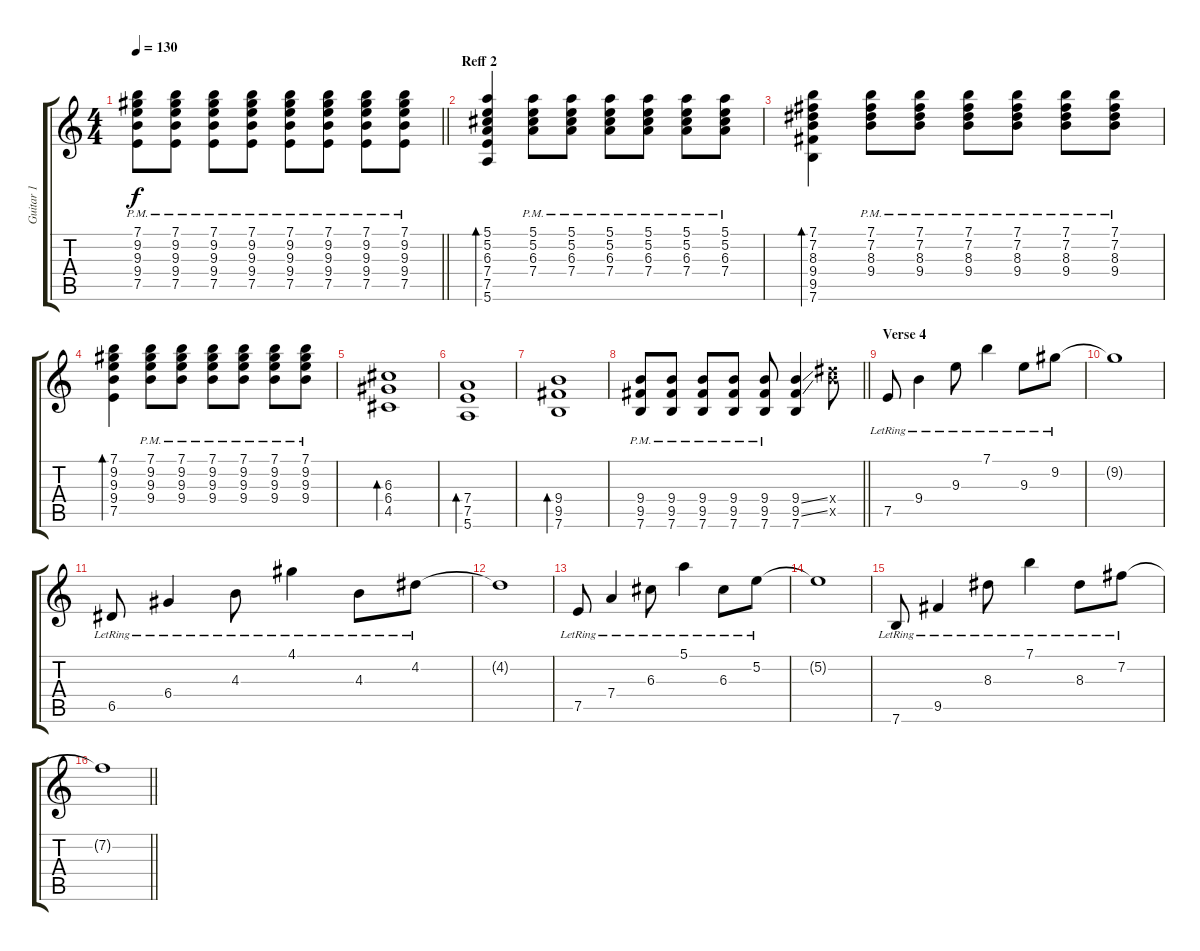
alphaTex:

\track ("Guitar 1" "Guitar 1") {instrument overdrivenguitar}
\staff {score tabs}
\tuning (E4 B3 G3 D3 A2 E2) {hide}
\ts (4 4)
\tempo 130
\clef g2
\barLineRight lightlight
\ks c
(7.1{pm} 9.2{pm} 9.3{pm} 9.4{pm} 7.5{pm}).8{dy f} (7.1{pm} 9.2{pm} 9.3{pm} 9.4{pm} 7.5{pm}).8 (7.1{pm} 9.2{pm} 9.3{pm} 9.4{pm} 7.5{pm}).8 (7.1{pm} 9.2{pm} 9.3{pm} 9.4{pm} 7.5{pm}).8 (7.1{pm} 9.2{pm} 9.3{pm} 9.4{pm} 7.5{pm}).8 (7.1{pm} 9.2{pm} 9.3{pm} 9.4{pm} 7.5{pm}).8 (7.1{pm} 9.2{pm} 9.3{pm} 9.4{pm} 7.5{pm}).8 (7.1{pm} 9.2{pm} 9.3{pm} 9.4{pm} 7.5{pm}).8 |
\section ("" "Reff 2")
(5.1 5.2 6.3 7.4 7.5 5.6).4{bd 120} (5.1{pm} 5.2{pm} 6.3{pm} 7.4{pm}).8 (5.1{pm} 5.2{pm} 6.3{pm} 7.4{pm}).8 (5.1{pm} 5.2{pm} 6.3{pm} 7.4{pm}).8 (5.1{pm} 5.2{pm} 6.3{pm} 7.4{pm}).8 (5.1{pm} 5.2{pm} 6.3{pm} 7.4{pm}).8 (5.1{pm} 5.2{pm} 6.3{pm} 7.4{pm}).8 |
(7.1 7.2 8.3 9.4 9.5 7.6).4{bd 120} (7.1{pm} 7.2{pm} 8.3{pm} 9.4{pm}).8 (7.1{pm} 7.2{pm} 8.3{pm} 9.4{pm}).8 (7.1{pm} 7.2{pm} 8.3{pm} 9.4{pm}).8 (7.1{pm} 7.2{pm} 8.3{pm} 9.4{pm}).8 (7.1{pm} 7.2{pm} 8.3{pm} 9.4{pm}).8 (7.1{pm} 7.2{pm} 8.3{pm} 9.4{pm}).8 |
(7.1 9.2 9.3 9.4 7.5).4{bd 60} (7.1{pm} 9.2{pm} 9.3{pm} 9.4{pm}).8 (7.1{pm} 9.2{pm} 9.3{pm} 9.4{pm}).8 (7.1{pm} 9.2{pm} 9.3{pm} 9.4{pm}).8 (7.1{pm} 9.2{pm} 9.3{pm} 9.4{pm}).8 (7.1{pm} 9.2{pm} 9.3{pm} 9.4{pm}).8 (7.1{pm} 9.2{pm} 9.3{pm} 9.4{pm}).8 |
(6.3 6.4 4.5).1{bd 60} |
(7.4 7.5 5.6).1{bd 120} |
(9.4 9.5 7.6).1{bd 120} |
\barLineRight lightlight
(9.4{pm} 9.5{pm} 7.6).8 (9.4{pm} 9.5{pm} 7.6).8 (9.4{pm} 9.5{pm} 7.6).8 (9.4{pm} 9.5{pm} 7.6).8 (9.4{pm} 9.5{pm} 7.6).8 (9.4{ss} 9.5{ss} 7.6).4 (13.4{x} 14.5{x}).8 |
\section ("" "Verse 4")
7.5{lr}.8{volume 16 balance 8 instrument electricguitarclean} 9.4{lr}.4 9.3{lr}.8 7.1{lr}.4 9.3{lr}.8 9.2{lr}.8 |
9.2{t}.1 |
6.5{lr}.8 6.4{lr}.4 4.3{lr}.8 4.1{lr}.4 4.3{lr}.8 4.2{lr}.8 |
4.2{t}.1 |
7.5{lr}.8 7.4{lr}.4 6.3{lr}.8 5.1{lr}.4 6.3{lr}.8 5.2{lr}.8 |
5.2{t}.1 |
7.6{lr}.8 9.5{lr}.4 8.3{lr}.8 7.1{lr}.4 8.3{lr}.8 7.2{lr}.8 |
\barLineRight lightlight
7.2{t}.1
